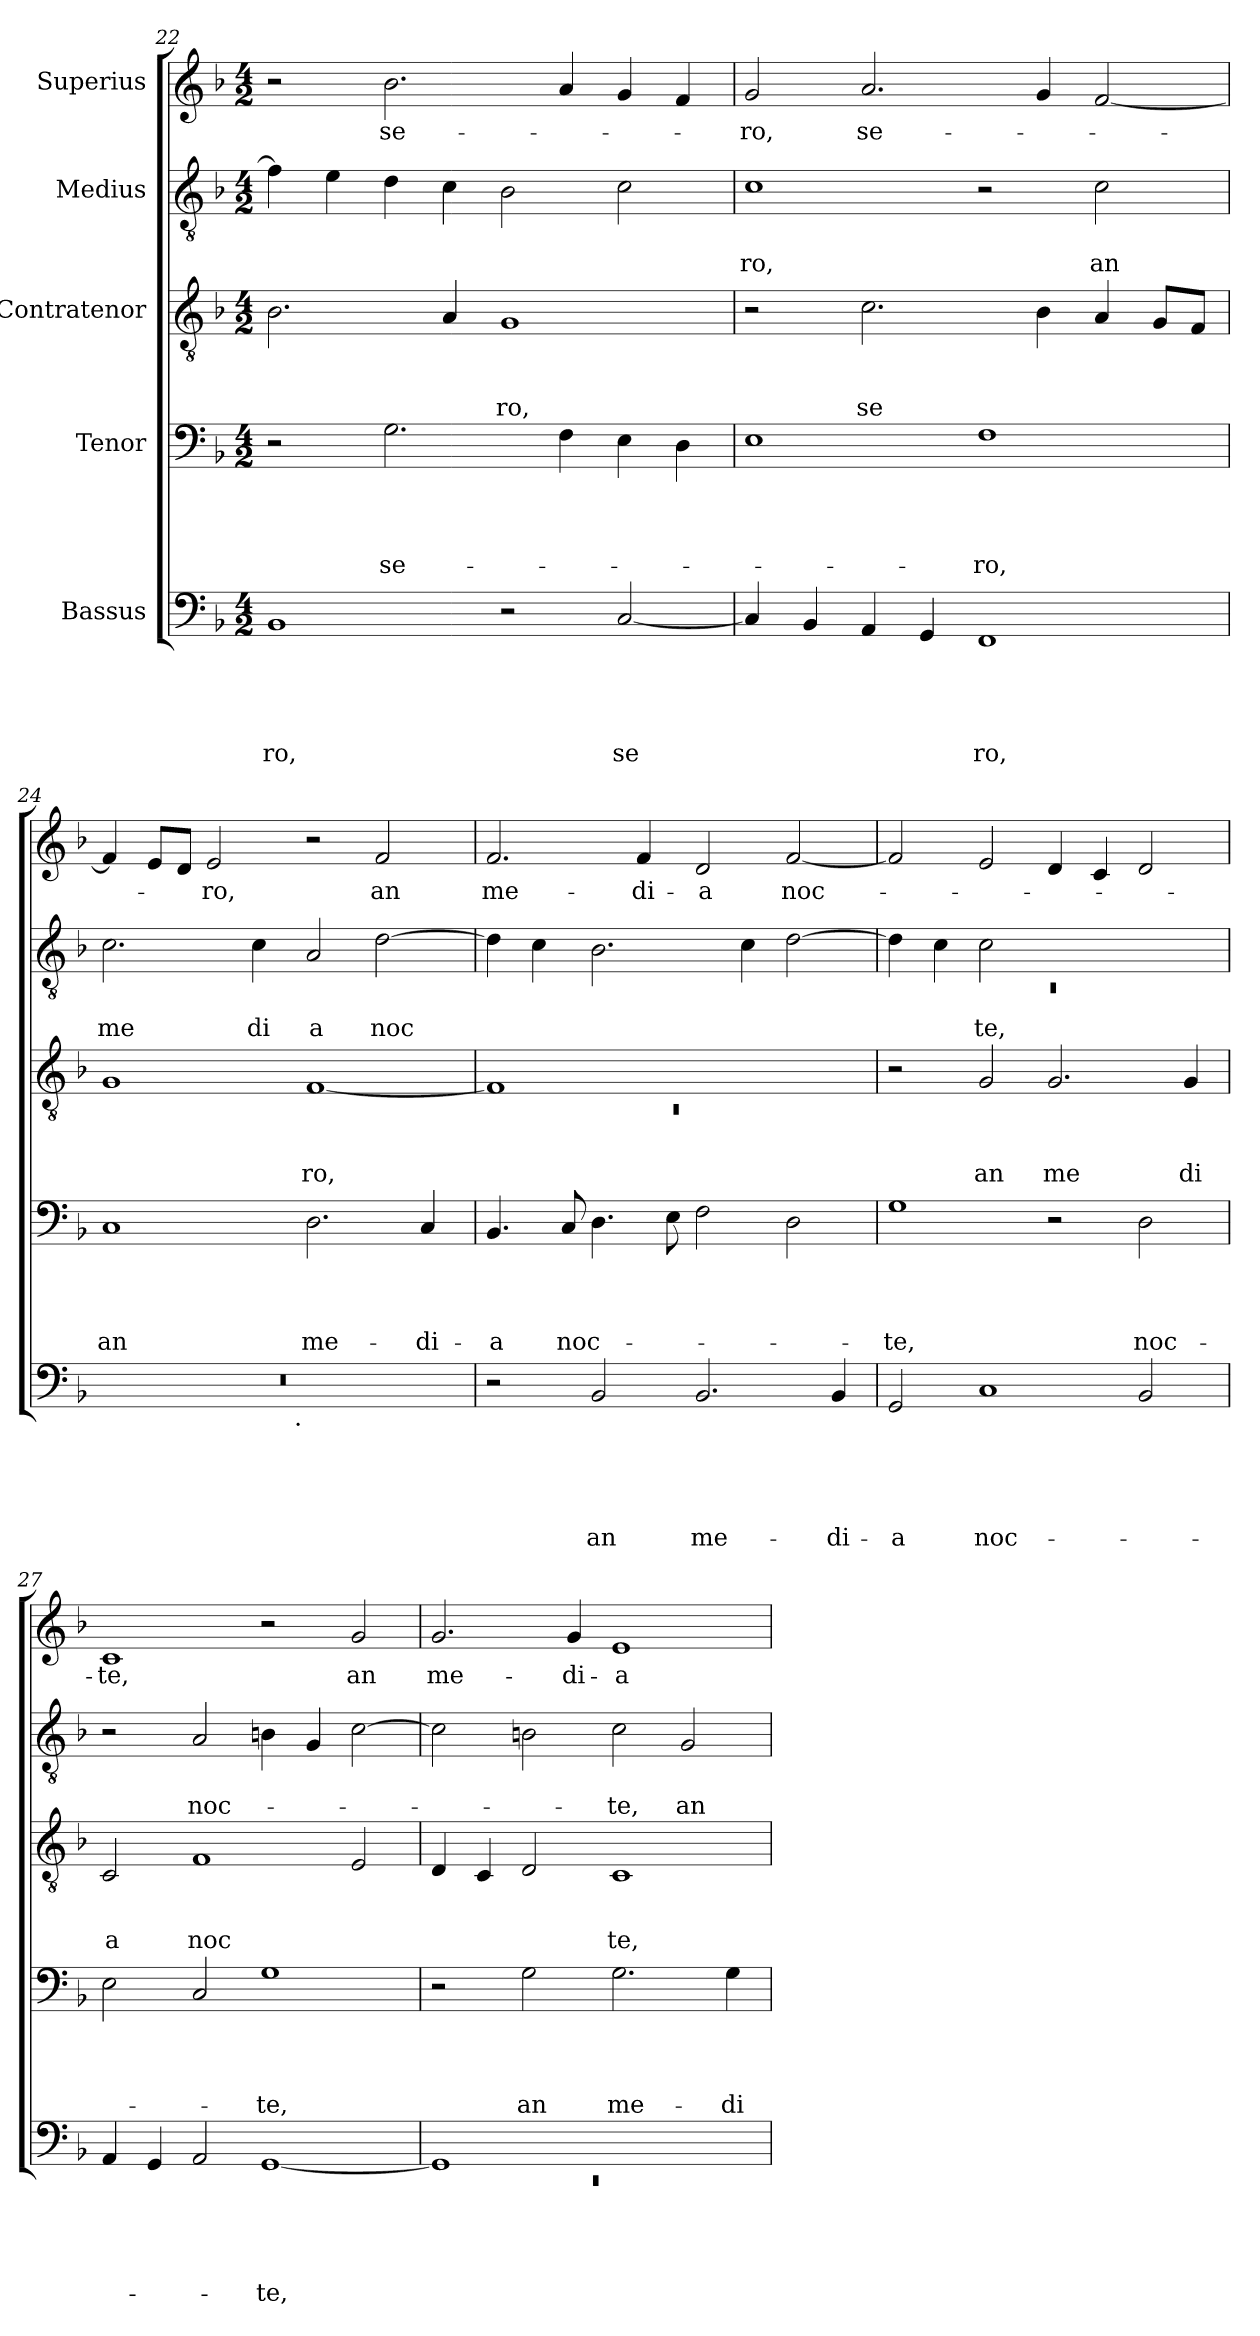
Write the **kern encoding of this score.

**kern	**text	**text	**text	**text	**text	**kern	**text	**text	**text	**text	**kern	**text	**text	**text	**kern	**text	**text	**kern	**text
*part5	*part5	*part5	*part5	*part5	*part5	*part4	*part4	*part4	*part4	*part4	*part3	*part3	*part3	*part3	*part2	*part2	*part2	*part1	*part1
*staff5	*staff5	*staff5	*staff5	*staff5	*staff5	*staff4	*staff4	*staff4	*staff4	*staff4	*staff3	*staff3	*staff3	*staff3	*staff2	*staff2	*staff2	*staff1	*staff1
*I"Bassus	*	*	*	*	*	*I"Tenor	*	*	*	*	*I"Contratenor	*	*	*	*I"Medius	*	*	*I"Superius	*
*clefF4	*	*	*	*	*	*clefF4	*	*	*	*	*clefGv2	*	*	*	*clefGv2	*	*	*clefG2	*
*k[b-]	*	*	*	*	*	*k[b-]	*	*	*	*	*k[b-]	*	*	*	*k[b-]	*	*	*k[b-]	*
*F:	*	*	*	*	*	*F:	*	*	*	*	*F:	*	*	*	*F:	*	*	*F:	*
*M4/2	*	*	*	*	*	*M4/2	*	*	*	*	*M4/2	*	*	*	*M4/2	*	*	*M4/2	*
=22	=22	=22	=22	=22	=22	=22	=22	=22	=22	=22	=22	=22	=22	=22	=22	=22	=22	=22	=22
!	!	!	!	!	!LO:LY:b	!	!	!	!	!	!	!	!	!	!	!	!	!	!
1BB-	.	.	.	.	ro,	2r	.	.	.	.	2.B-\	.	.	.	4f\]	.	.	2r	.
.	.	.	.	.	.	.	.	.	.	.	.	.	.	.	4e\	.	.	.	.
!	!	!	!	!	!	!	!	!	!	!LO:LY:b	!	!	!	!	!	!	!	!	!LO:LY:b
.	.	.	.	.	.	2.G\	.	.	.	se-	.	.	.	.	4d\	.	.	2.b-\	se-
.	.	.	.	.	.	.	.	.	.	.	4A/	.	.	.	4c\	.	.	.	.
!	!	!	!	!	!	!	!	!	!	!	!	!	!	!LO:LY:b	!	!	!	!	!
2r	.	.	.	.	.	.	.	.	.	.	1G	.	.	ro,	2B-\	.	.	.	.
.	.	.	.	.	.	4F\	.	.	.	.	.	.	.	.	.	.	.	4a/	.
!	!	!	!	!	!LO:LY:b	!	!	!	!	!	!	!	!	!	!	!	!	!	!
[<2C/	.	.	.	.	se	4E\	.	.	.	.	.	.	.	.	2c\	.	.	4g/	.
.	.	.	.	.	.	4D\	.	.	.	.	.	.	.	.	.	.	.	4f/	.
=23	=23	=23	=23	=23	=23	=23	=23	=23	=23	=23	=23	=23	=23	=23	=23	=23	=23	=23	=23
!	!	!	!	!	!	!	!	!	!	!	!	!	!	!	!	!	!LO:LY:b	!	!LO:LY:b
4C/]	.	.	.	.	.	1E	.	.	.	.	2r	.	.	.	1c	.	ro,	2g/	-ro,
4BB-/	.	.	.	.	.	.	.	.	.	.	.	.	.	.	.	.	.	.	.
!	!	!	!	!	!	!	!	!	!	!	!	!	!	!LO:LY:b	!	!	!	!	!LO:LY:b
4AA/	.	.	.	.	.	.	.	.	.	.	2.c\	.	.	se	.	.	.	2.a/	se-
4GG/	.	.	.	.	.	.	.	.	.	.	.	.	.	.	.	.	.	.	.
!	!	!	!	!	!LO:LY:b	!	!	!	!	!LO:LY:b	!	!	!	!	!	!	!	!	!
1FF	.	.	.	.	ro,	1F	.	.	.	-ro,	.	.	.	.	2r	.	.	.	.
.	.	.	.	.	.	.	.	.	.	.	4B-\	.	.	.	.	.	.	4g/	.
!	!	!	!	!	!	!	!	!	!	!	!	!	!	!	!	!	!LO:LY:b	!	!
.	.	.	.	.	.	.	.	.	.	.	4A/	.	.	.	2c\	.	an	[<2f/	.
.	.	.	.	.	.	.	.	.	.	.	8G/L	.	.	.	.	.	.	.	.
.	.	.	.	.	.	.	.	.	.	.	8F/J	.	.	.	.	.	.	.	.
=24	=24	=24	=24	=24	=24	=24	=24	=24	=24	=24	=24	=24	=24	=24	=24	=24	=24	=24	=24
!	!	!	!	!	!	!	!	!	!	!LO:LY:b	!	!	!	!	!	!	!LO:LY:b	!	!
*^	*	*	*	*	*	*	*	*	*	*	*	*	*	*	*	*	*	*	*
0r	2ryy	.	.	.	.	.	1C	.	.	.	an	1G	.	.	.	2.c\	.	me	4f/]	.
.	.	.	.	.	.	.	.	.	.	.	.	.	.	.	.	.	.	.	8e/L	.
.	.	.	.	.	.	.	.	.	.	.	.	.	.	.	.	.	.	.	8d/J	.
!	!	!	!	!	!	!	!	!	!	!	!	!	!	!	!	!	!	!	!	!LO:LY:b
.	4...ryy	.	.	.	.	.	.	.	.	.	.	.	.	.	.	.	.	.	2e/	-ro,
!	!	!	!	!	!	!	!	!	!	!	!	!	!	!	!	!	!	!LO:LY:b	!	!
.	.	.	.	.	.	.	.	.	.	.	.	.	.	.	.	4c\	.	di	.	.
!	!LO:TX:b:t=.	!	!	!	!	!	!	!	!	!	!	!	!	!	!	!	!	!	!	!
.	1ryy	.	.	.	.	.	.	.	.	.	.	.	.	.	.	.	.	.	.	.
!	!	!	!	!	!	!	!	!	!	!	!LO:LY:b	!	!	!	!LO:LY:b	!	!	!LO:LY:b	!	!
.	.	.	.	.	.	.	2.D\	.	.	.	me-	[<1F	.	.	ro,	2A/	.	a	2r	.
!	!	!	!	!	!	!	!	!	!	!	!	!	!	!	!	!	!	!LO:LY:b	!	!LO:LY:b
.	.	.	.	.	.	.	.	.	.	.	.	.	.	.	.	[<2d\	.	noc	2f/	an
!	!	!	!	!	!	!	!	!	!	!	!LO:LY:b	!	!	!	!	!	!	!	!	!
.	.	.	.	.	.	.	4C/	.	.	.	-di-	.	.	.	.	.	.	.	.	.
.	32ryy	.	.	.	.	.	.	.	.	.	.	.	.	.	.	.	.	.	.	.
!!LO:LB:g=z
=25	=25	=25	=25	=25	=25	=25	=25	=25	=25	=25	=25	=25	=25	=25	=25	=25	=25	=25	=25	=25
*	*	*	*	*	*	*	*	*	*	*	*	*^	*	*	*	*	*	*	*	*
!	!	!	!	!	!	!	!	!	!	!	!LO:LY:b	!	!LO:N:vis=1	!	!	!	!	!	!	!	!LO:LY:b
*v	*v	*	*	*	*	*	*	*	*	*	*	*	*	*	*	*	*	*	*	*	*
2r	.	.	.	.	.	4.BB-/	.	.	.	-a	1F]	0rC	.	.	.	4d\]	.	.	2.f/	me-
.	.	.	.	.	.	.	.	.	.	.	.	.	.	.	.	4c\	.	.	.	.
!	!	!	!	!	!	!	!	!	!	!LO:LY:b	!	!	!	!	!	!	!	!	!	!
.	.	.	.	.	.	8C/	.	.	.	noc-	.	.	.	.	.	.	.	.	.	.
!	!	!	!	!	!LO:LY:b	!	!	!	!	!	!	!	!	!	!	!	!	!	!	!
2BB-/	.	.	.	.	an	4.D\	.	.	.	.	.	.	.	.	.	2.B-\	.	.	.	.
!	!	!	!	!	!	!	!	!	!	!	!	!	!	!	!	!	!	!	!	!LO:LY:b
.	.	.	.	.	.	.	.	.	.	.	.	.	.	.	.	.	.	.	4f/	-di-
.	.	.	.	.	.	8E\	.	.	.	.	.	.	.	.	.	.	.	.	.	.
!	!	!	!	!	!LO:LY:b	!	!	!	!	!	!	!	!	!	!	!	!	!	!	!LO:LY:b
2.BB-/	.	.	.	.	me-	2F\	.	.	.	.	1ryy	.	.	.	.	.	.	.	2d/	-a
.	.	.	.	.	.	.	.	.	.	.	.	.	.	.	.	4c\	.	.	.	.
!	!	!	!	!	!	!	!	!	!	!	!	!	!	!	!	!	!	!	!	!LO:LY:b
.	.	.	.	.	.	2D\	.	.	.	.	.	.	.	.	.	[>2d\	.	.	[<2f/	noc-
!	!	!	!	!	!LO:LY:b	!	!	!	!	!	!	!	!	!	!	!	!	!	!	!
4BB-/	.	.	.	.	-di-	.	.	.	.	.	.	.	.	.	.	.	.	.	.	.
*	*	*	*	*	*	*	*	*	*	*	*v	*v	*	*	*	*	*	*	*	*
=26	=26	=26	=26	=26	=26	=26	=26	=26	=26	=26	=26	=26	=26	=26	=26	=26	=26	=26	=26
*	*	*	*	*	*	*	*	*	*	*	*	*	*	*	*^	*	*	*	*
!	!	!	!	!	!LO:LY:b	!	!	!	!	!LO:LY:b	!	!	!	!	!	!LO:N:vis=1	!	!	!	!
2GG/	.	.	.	.	-a	1G	.	.	.	-te,	2r	.	.	.	4d\]	0rC	.	.	2f/]	.
.	.	.	.	.	.	.	.	.	.	.	.	.	.	.	4c\	.	.	.	.	.
!	!	!	!	!	!LO:LY:b	!	!	!	!	!	!	!	!	!LO:LY:b	!	!	!	!LO:LY:b	!	!
1C	.	.	.	.	noc-	.	.	.	.	.	2G/	.	.	an	2c\	.	.	te,	2e/	.
!	!	!	!	!	!	!	!	!	!	!	!	!	!	!LO:LY:b	!	!	!	!	!	!
.	.	.	.	.	.	2r	.	.	.	.	2.G/	.	.	me	1ryy	.	.	.	4d/	.
.	.	.	.	.	.	.	.	.	.	.	.	.	.	.	.	.	.	.	4c/	.
!	!	!	!	!	!	!	!	!	!	!LO:LY:b	!	!	!	!	!	!	!	!	!	!
2BB-/	.	.	.	.	.	2D\	.	.	.	noc-	.	.	.	.	.	.	.	.	2d/	.
!	!	!	!	!	!	!	!	!	!	!	!	!	!	!LO:LY:b	!	!	!	!	!	!
.	.	.	.	.	.	.	.	.	.	.	4G/	.	.	di	.	.	.	.	.	.
*	*	*	*	*	*	*	*	*	*	*	*	*	*	*	*v	*v	*	*	*	*
=27	=27	=27	=27	=27	=27	=27	=27	=27	=27	=27	=27	=27	=27	=27	=27	=27	=27	=27	=27
!	!	!	!	!	!	!	!	!	!	!	!	!	!	!LO:LY:b	!	!	!	!	!LO:LY:b
4AA/	.	.	.	.	.	2E\	.	.	.	.	2C/	.	.	a	2r	.	.	1c	-te,
4GG/	.	.	.	.	.	.	.	.	.	.	.	.	.	.	.	.	.	.	.
!	!	!	!	!	!	!	!	!	!	!	!	!	!	!LO:LY:b	!	!	!LO:LY:b	!	!
2AA/	.	.	.	.	.	2C/	.	.	.	.	1F	.	.	noc	2A/	.	noc-	.	.
!	!	!	!	!	!LO:LY:b	!	!	!	!	!LO:LY:b	!	!	!	!	!	!	!	!	!
[<1GG	.	.	.	.	-te,	1G	.	.	.	-te,	.	.	.	.	4Bn\	.	.	2r	.
.	.	.	.	.	.	.	.	.	.	.	.	.	.	.	4G/	.	.	.	.
!	!	!	!	!	!	!	!	!	!	!	!	!	!	!	!	!	!	!	!LO:LY:b
.	.	.	.	.	.	.	.	.	.	.	2E/	.	.	.	[>2c\	.	.	2g/	an
=28	=28	=28	=28	=28	=28	=28	=28	=28	=28	=28	=28	=28	=28	=28	=28	=28	=28	=28	=28
*^	*	*	*	*	*	*	*	*	*	*	*	*	*	*	*	*	*	*	*
!	!LO:N:vis=1	!	!	!	!	!	!	!	!	!	!	!	!	!	!	!	!	!	!	!LO:LY:b
1GG]	0rEE	.	.	.	.	.	2r	.	.	.	.	4D/	.	.	.	2c\]	.	.	2.g/	me-
.	.	.	.	.	.	.	.	.	.	.	.	4C/	.	.	.	.	.	.	.	.
!	!	!	!	!	!	!	!	!	!	!	!LO:LY:b	!	!	!	!	!	!	!	!	!
.	.	.	.	.	.	.	2G\	.	.	.	an	2D/	.	.	.	2Bn\	.	.	.	.
!	!	!	!	!	!	!	!	!	!	!	!	!	!	!	!	!	!	!	!	!LO:LY:b
.	.	.	.	.	.	.	.	.	.	.	.	.	.	.	.	.	.	.	4g/	-di-
!	!	!	!	!	!	!	!	!	!	!	!LO:LY:b	!	!	!	!LO:LY:b	!	!	!LO:LY:b	!	!LO:LY:b
1ryy	.	.	.	.	.	.	2.G\	.	.	.	me-	1C	.	.	te,	2c\	.	-te,	1e	-a
!	!	!	!	!	!	!	!	!	!	!	!	!	!	!	!	!	!	!LO:LY:b	!	!
.	.	.	.	.	.	.	.	.	.	.	.	.	.	.	.	2G/	.	an	.	.
!	!	!	!	!	!	!	!	!	!	!	!LO:LY:b	!	!	!	!	!	!	!	!	!
.	.	.	.	.	.	.	4G\	.	.	.	-di-	.	.	.	.	.	.	.	.	.
*v	*v	*	*	*	*	*	*	*	*	*	*	*	*	*	*	*	*	*	*	*
=	=	=	=	=	=	=	=	=	=	=	=	=	=	=	=	=	=	=	=
*-	*-	*-	*-	*-	*-	*-	*-	*-	*-	*-	*-	*-	*-	*-	*-	*-	*-	*-	*-
